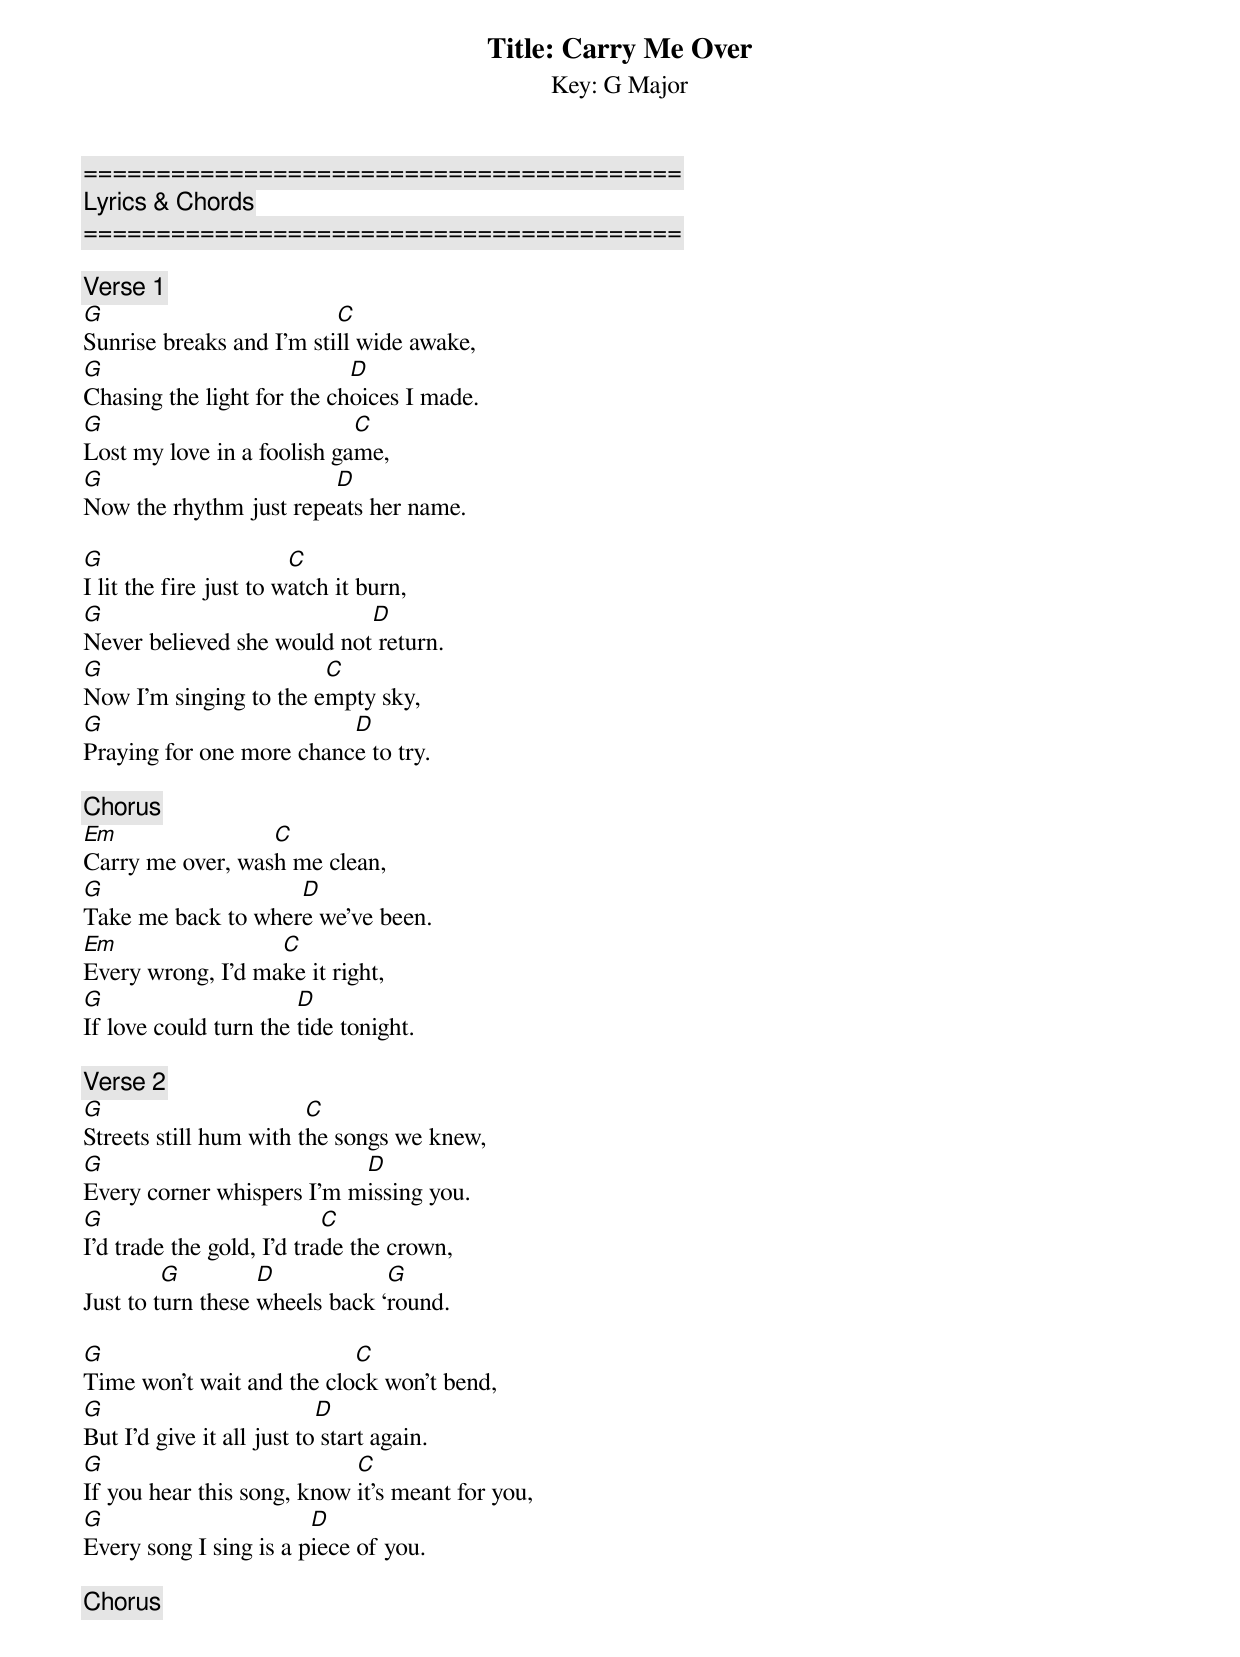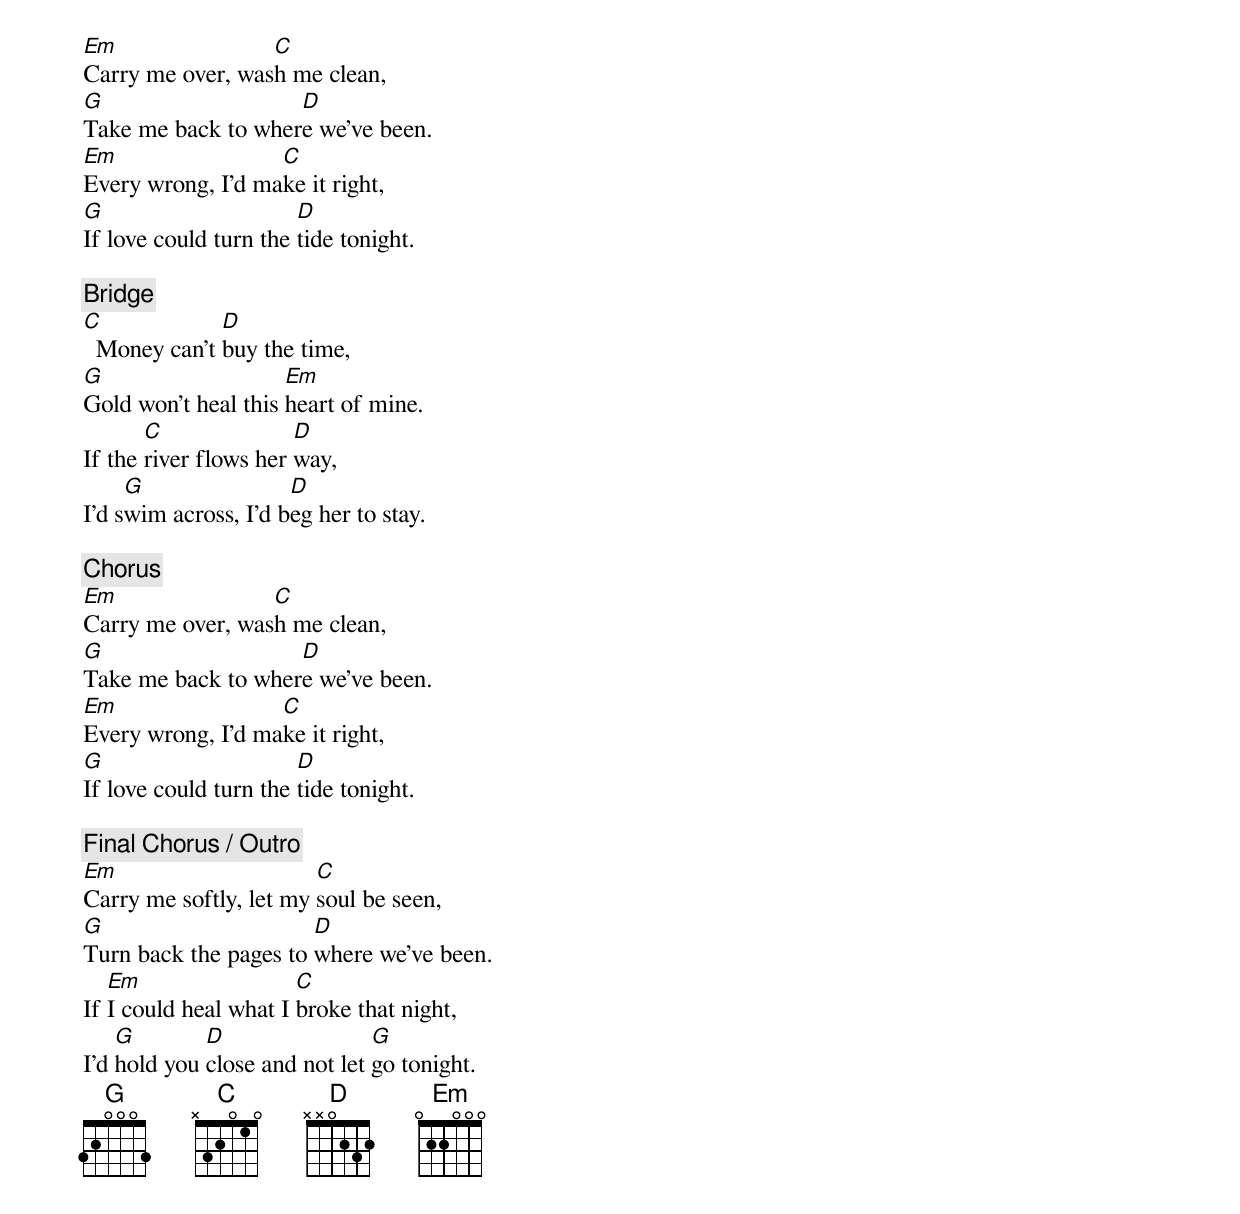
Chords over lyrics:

Title: Carry Me Over
Key: G Major


=========================================
Lyrics & Chords
=========================================

[Verse 1]
G                         C
Sunrise breaks and I’m still wide awake,
G                           D
Chasing the light for the choices I made.
G                           C
Lost my love in a foolish game,
G                       D
Now the rhythm just repeats her name.

G                       C
I lit the fire just to watch it burn,
G                           D
Never believed she would not return.
G                       C
Now I’m singing to the empty sky,
G                         D
Praying for one more chance to try.

[Chorus]
Em                C
Carry me over, wash me clean,
G                   D
Take me back to where we’ve been.
Em                 C
Every wrong, I’d make it right,
G                      D
If love could turn the tide tonight.

[Verse 2]
G                       C
Streets still hum with the songs we knew,
G                          D
Every corner whispers I’m missing you.
G                          C
I’d trade the gold, I’d trade the crown,
         G         D            G
Just to turn these wheels back ‘round.

G                          C
Time won’t wait and the clock won’t bend,
G                          D
But I’d give it all just to start again.
G                           C
If you hear this song, know it’s meant for you,
G                       D
Every song I sing is a piece of you.

[Chorus]
Em                C
Carry me over, wash me clean,
G                   D
Take me back to where we’ve been.
Em                 C
Every wrong, I’d make it right,
G                      D
If love could turn the tide tonight.

[Bridge]
C             D
  Money can’t buy the time,
G                    Em
Gold won’t heal this heart of mine.
       C               D
If the river flows her way,
     G                D
I’d swim across, I’d beg her to stay.

[Chorus]
Em                C
Carry me over, wash me clean,
G                   D
Take me back to where we’ve been.
Em                 C
Every wrong, I’d make it right,
G                      D
If love could turn the tide tonight.

[Final Chorus / Outro]
Em                      C
Carry me softly, let my soul be seen,
G                      D
Turn back the pages to where we’ve been.
   Em                  C
If I could heal what I broke that night,
    G        D                 G
I’d hold you close and not let go tonight.
